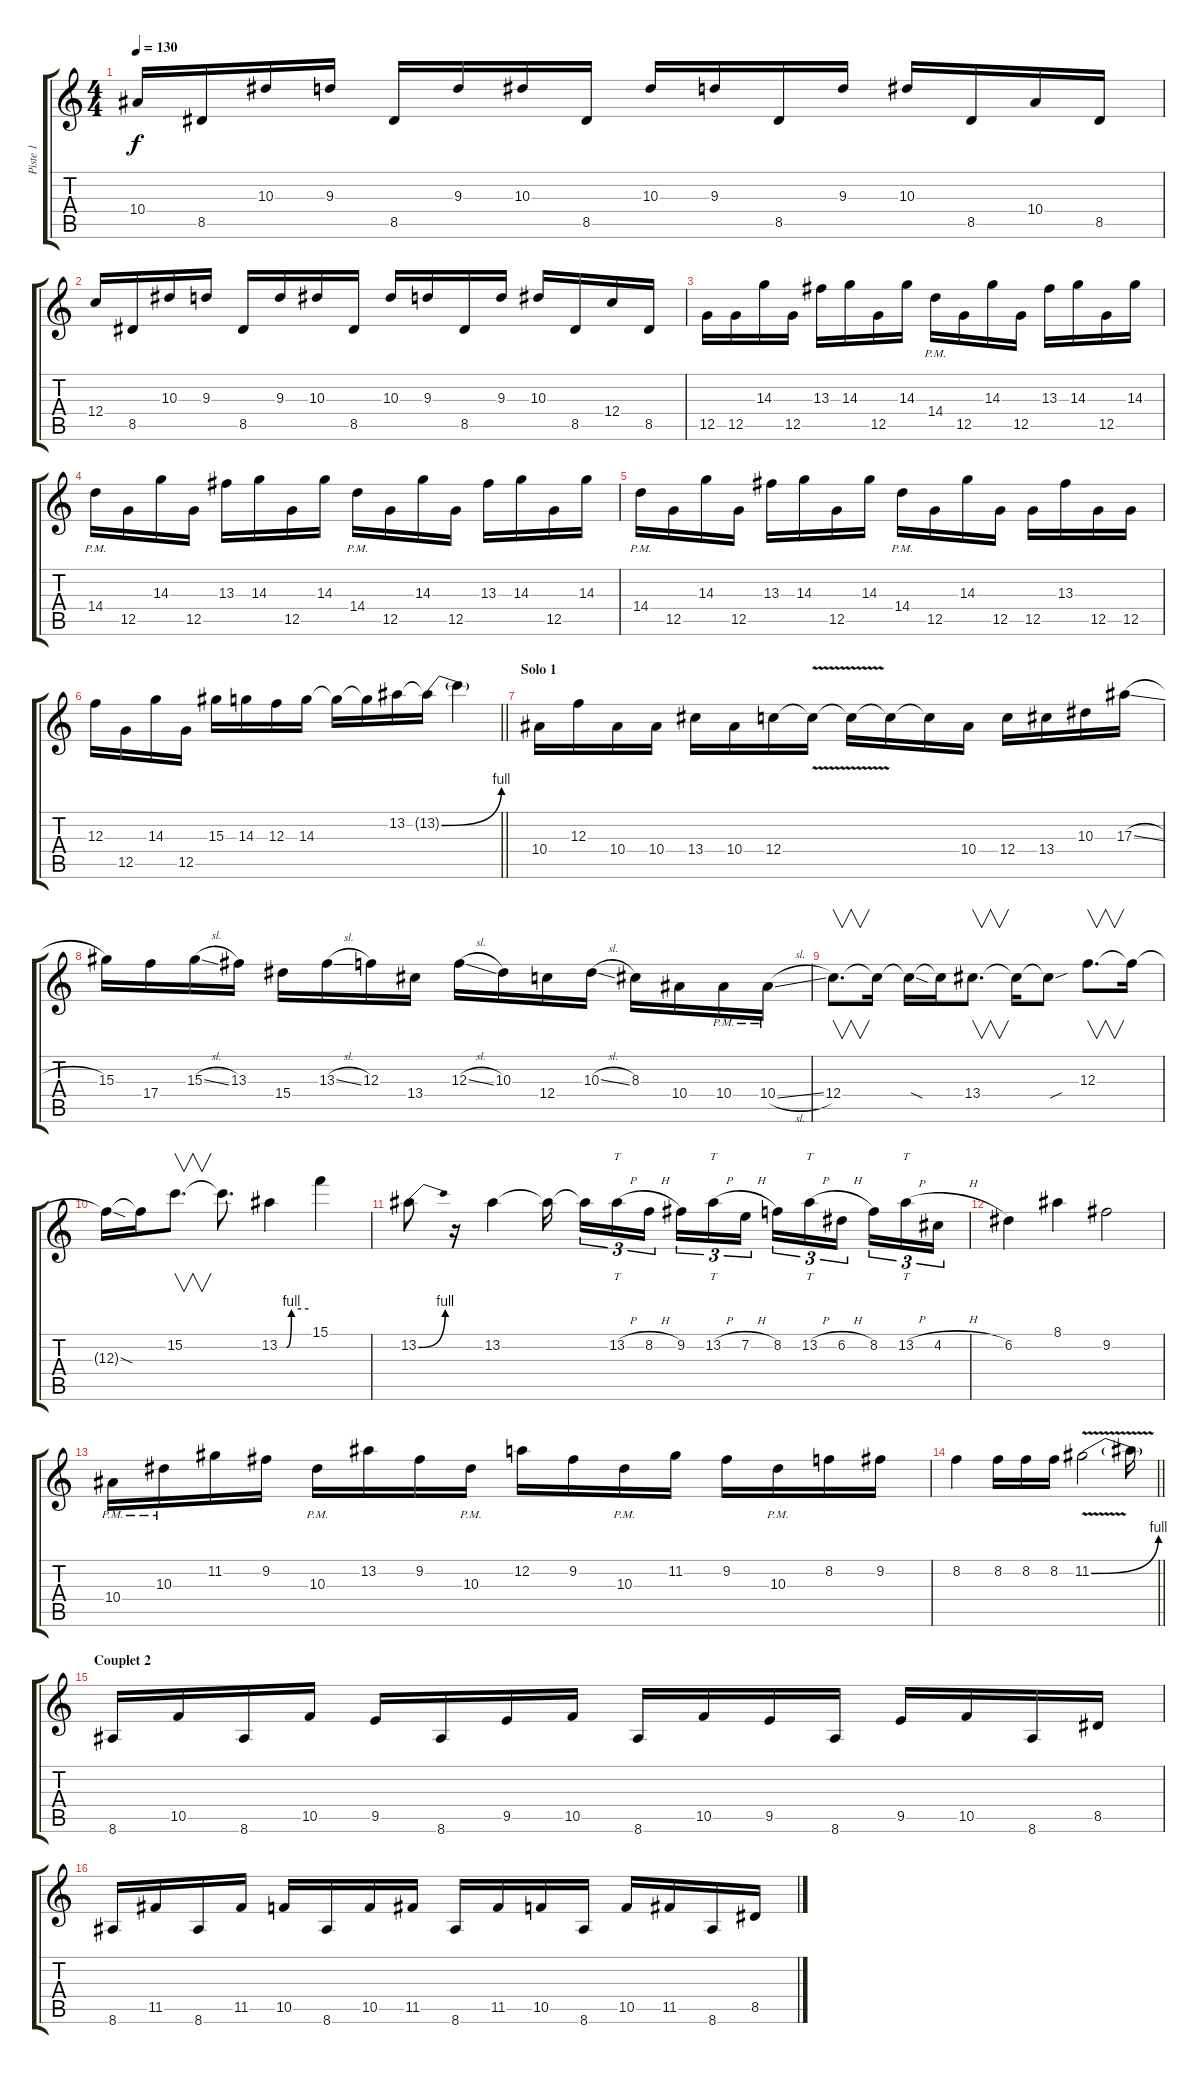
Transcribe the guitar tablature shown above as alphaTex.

\track ("Piste 1" "Piste 1") {instrument distortionguitar}
\staff {score tabs}
\tuning (D4 A3 F3 C3 G2 D2) {hide}
\ts (4 4)
\tempo 130
\clef g2
\ks c
10.4.16{dy f} 8.5.16 10.3.16 9.3.16 8.5.16 9.3.16 10.3.16 8.5.16 10.3.16 9.3.16 8.5.16 9.3.16 10.3.16 8.5.16 10.4.16 8.5.16 |
12.4.16 8.5.16 10.3.16 9.3.16 8.5.16 9.3.16 10.3.16 8.5.16 10.3.16 9.3.16 8.5.16 9.3.16 10.3.16 8.5.16 12.4.16 8.5.16 |
12.5.16 12.5.16 14.3.16 12.5.16 13.3.16 14.3.16 12.5.16 14.3.16 14.4{pm}.16 12.5.16 14.3.16 12.5.16 13.3.16 14.3.16 12.5.16 14.3.16 |
14.4{pm}.16 12.5.16 14.3.16 12.5.16 13.3.16 14.3.16 12.5.16 14.3.16 14.4{pm}.16 12.5.16 14.3.16 12.5.16 13.3.16 14.3.16 12.5.16 14.3.16 |
14.4{pm}.16 12.5.16 14.3.16 12.5.16 13.3.16 14.3.16 12.5.16 14.3.16 14.4{pm}.16 12.5.16 14.3.16 12.5.16 12.5.16 13.3.16 12.5.16 12.5.16 |
\barLineRight lightlight
12.3.16 12.5.16 14.3.16 12.5.16 15.3.16 14.3.16 12.3.16 14.3.16 14.3{t}.16 14.3{t}.16 13.2.16 13.2{be (bend 0 0 60 4) t}.16 13.2{t}.4 |
\section ("" "Solo 1")
10.4.16 12.3.16 10.4.16 10.4.16 13.4.16 10.4.16 12.4.16 12.4{v t}.16 12.4{t}.16 12.4{t}.16 12.4{t}.16 10.4.16 12.4.16 13.4.16 10.3.16 17.3{sl}.16 |
15.3.16 17.4.16 15.3{sl}.16 13.3.16 15.4.16 13.3{sl}.16 12.3.16 13.4.16 12.3{sl}.16 10.3.16 12.4.16 10.3{sl}.16 8.3.16 10.4.16 10.4{pm}.16 10.4{sl pm}.16 |
12.4.8{v d} 12.4{t}.16 12.4{sod t}.16 12.4{t}.16 13.4.8{v d} 13.4{t}.16 13.4{sou t}.8 12.3.8{v d} 12.3{t}.16 |
12.3{sod t}.16 12.3{t}.16 15.2.8{v d} 15.2{t}.8{d} 13.2{be (custom 0 0 15 0 25 4 60 4)}.4 15.1.4 |
13.2{be (bend 0 0 60 4)}.8 r.16 13.2.4 13.2{t}.16 13.2{t}.16{tu (3 2)} 13.2{h}.16{tt tu (3 2)} 8.2{h}.16{tu (3 2) beam splitsecondary} 9.2.16{tu (3 2)} 13.2{h}.16{tt tu (3 2)} 7.2{h}.16{tu (3 2)} 8.2.16{tu (3 2)} 13.2{h}.16{tt tu (3 2)} 6.2{h}.16{tu (3 2) beam splitsecondary} 8.2.16{tu (3 2)} 13.2{h}.16{tt tu (3 2)} 4.2{h}.16{tu (3 2)} |
6.2.4 8.1.4 9.2.2 |
10.4{pm}.16 10.3{pm}.16 11.2.16 9.2.16 10.3{pm}.16 13.2.16 9.2.16 10.3{pm}.16 12.2.16 9.2.16 10.3{pm}.16 11.2.16 9.2.16 10.3{pm}.16 8.2.16 9.2.16 |
\barLineRight lightlight
8.2.4 8.2.16 8.2.16 8.2.16 11.2{be (bend 0 0 60 4) v}.2 11.2{t}.16 |
\section ("" "Couplet 2")
8.6.16 10.5.16 8.6.16 10.5.16 9.5.16 8.6.16 9.5.16 10.5.16 8.6.16 10.5.16 9.5.16 8.6.16 9.5.16 10.5.16 8.6.16 8.5.16 |
8.6.16 11.5.16 8.6.16 11.5.16 10.5.16 8.6.16 10.5.16 11.5.16 8.6.16 11.5.16 10.5.16 8.6.16 10.5.16 11.5.16 8.6.16 8.5.16
